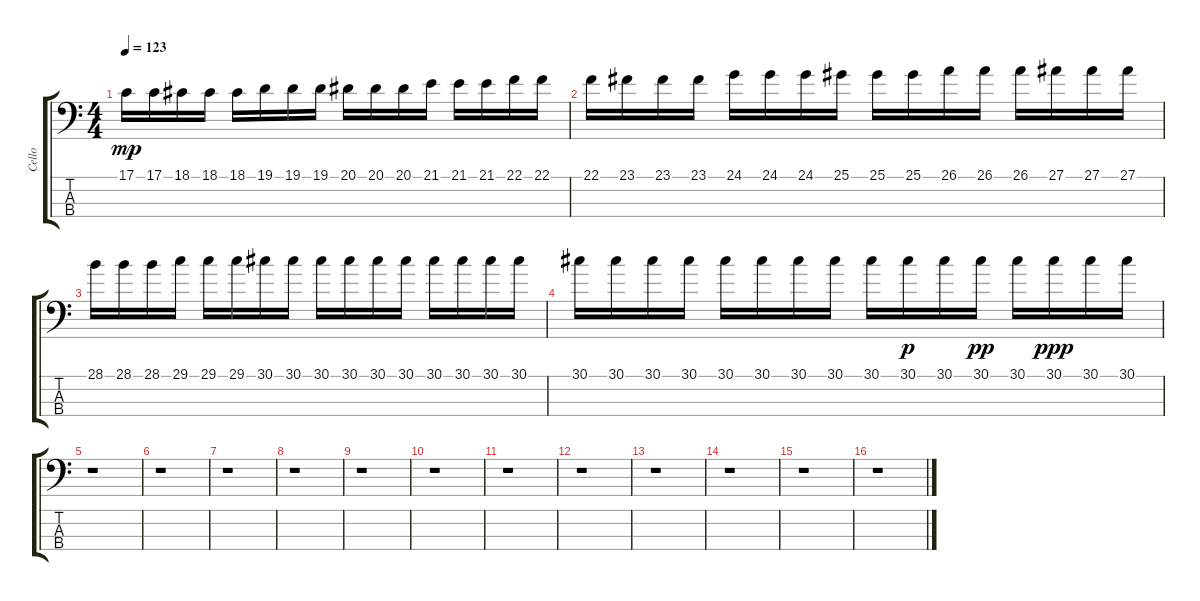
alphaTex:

\track ("Cello" "Cello") {instrument cello}
\staff {score tabs}
\tuning (G2 D2 A1 D1) {hide}
\ts (4 4)
\tempo 123
\clef f4
\ks c
17.1.16{dy mp} 17.1.16 18.1.16 18.1.16 18.1.16 19.1.16 19.1.16 19.1.16 20.1.16 20.1.16 20.1.16 21.1.16 21.1.16 21.1.16 22.1.16 22.1.16 |
22.1.16 23.1.16 23.1.16 23.1.16 24.1.16 24.1.16 24.1.16 25.1.16 25.1.16 25.1.16 26.1.16 26.1.16 26.1.16 27.1.16 27.1.16 27.1.16 |
28.1.16 28.1.16 28.1.16 29.1.16 29.1.16 29.1.16 30.1.16 30.1.16 30.1.16 30.1.16 30.1.16 30.1.16 30.1.16 30.1.16 30.1.16 30.1.16 |
30.1.16 30.1.16 30.1.16 30.1.16 30.1.16 30.1.16 30.1.16 30.1.16 30.1.16 30.1.16{dy p} 30.1.16 30.1.16{dy pp} 30.1.16 30.1.16{dy ppp} 30.1.16 30.1.16 |
r.1 |
r.1 |
r.1 |
r.1 |
r.1 |
r.1 |
r.1 |
r.1 |
r.1 |
r.1 |
r.1 |
r.1
